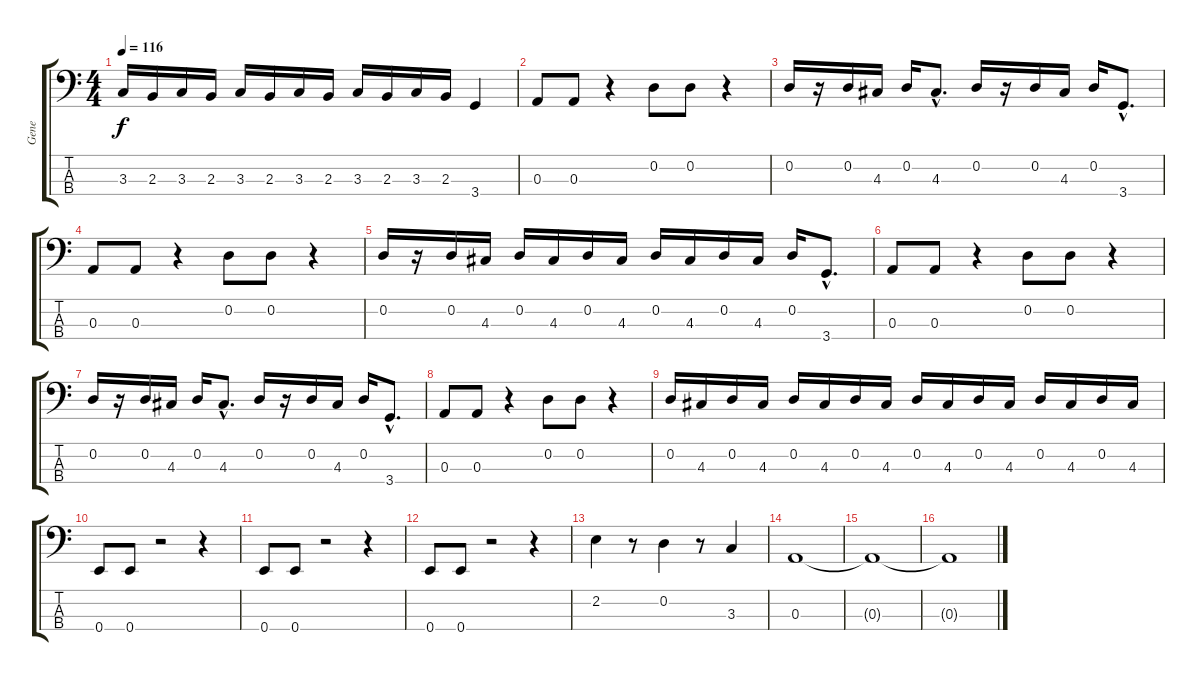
\track ("Gene" "Gene") {instrument electricbasspick}
\staff {score tabs}
\tuning (G2 D2 A1 E1) {hide}
\ts (4 4)
\tempo 116
\clef f4
\ks c
3.3.16{dy f} 2.3.16 3.3.16 2.3.16 3.3.16 2.3.16 3.3.16 2.3.16 3.3.16 2.3.16 3.3.16 2.3.16 3.4.4 |
0.3.8 0.3.8 r.4 0.2.8 0.2.8 r.4 |
0.2.16 r.16 0.2.16 4.3.16 0.2.16 4.3{hac}.8{d} 0.2.16 r.16 0.2.16 4.3.16 0.2.16 3.4{hac}.8{d} |
0.3.8 0.3.8 r.4 0.2.8 0.2.8 r.4 |
0.2.16 r.16 0.2.16 4.3.16 0.2.16 4.3.16 0.2.16 4.3.16 0.2.16 4.3.16 0.2.16 4.3.16 0.2.16 3.4{hac}.8{d} |
0.3.8 0.3.8 r.4 0.2.8 0.2.8 r.4 |
0.2.16 r.16 0.2.16 4.3.16 0.2.16 4.3{hac}.8{d} 0.2.16 r.16 0.2.16 4.3.16 0.2.16 3.4{hac}.8{d} |
0.3.8 0.3.8 r.4 0.2.8 0.2.8 r.4 |
0.2.16 4.3.16 0.2.16 4.3.16 0.2.16 4.3.16 0.2.16 4.3.16 0.2.16 4.3.16 0.2.16 4.3.16 0.2.16 4.3.16 0.2.16 4.3.16 |
0.4.8 0.4.8 r.2 r.4 |
0.4.8 0.4.8 r.2 r.4 |
0.4.8 0.4.8 r.2 r.4 |
2.2.4 r.8 0.2.4 r.8 3.3.4 |
0.3.1 |
0.3{t}.1 |
0.3{t}.1
